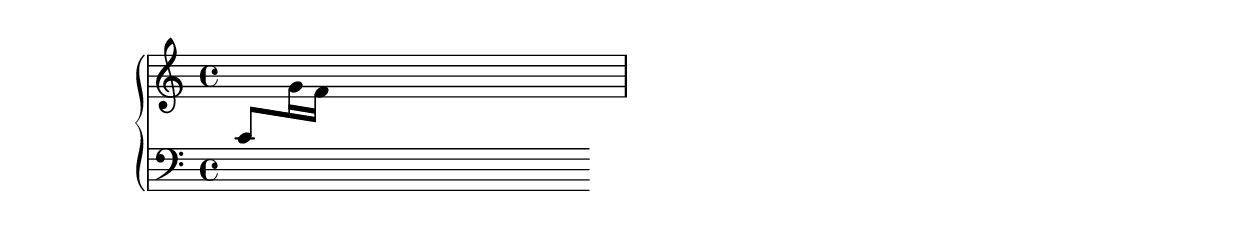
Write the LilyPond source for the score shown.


\version "2.16.0"
\header {
  texidoc = "
@cindex beam, with knee

Beams can be placed across a @code{PianoStaff}.
"
}

\layout{
  ragged-right = ##t
}

\context PianoStaff <<
  \new Staff =  "one" \relative c'{
    s1
  }
  \new Staff =  "two" \relative c'{
    \clef bass
				% no knee
    \stemUp  c8[ \change Staff=one \stemDown g'16 f]
    s8
    s2
  }
>>



